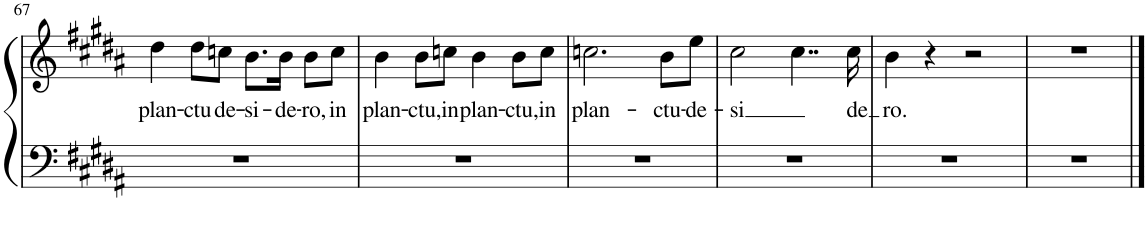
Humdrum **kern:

**kern	**kern	**text
*part1	*part1	*part1
*staff2	*staff1	*staff1
*I"Piano	*	*
*I'Pno.	*	*
!!LO:PB:g=z
*clefF4	*clefG2	*
*k[f#c#g#d#a#]	*k[f#c#g#d#a#]	*
*M4/4	*M4/4	*
*met(c)	*met(c)	*
=67	=67	=67
!	!	!LO:LY:b
1r	4dd#\	plan-
!	!	!LO:LY:b
.	8dd#\L	-ctu
!	!	!LO:LY:b
.	8ccn\J	de-
!	!	!LO:LY:b
.	8.b\L	-si-
!	!	!LO:LY:b
.	16b\Jk	-de-
!	!	!LO:LY:b
.	8b\L	-ro,
!	!	!LO:LY:b
.	8cc\J	in
=68	=68	=68
!	!	!LO:LY:b
1r	4b\	plan-
!	!	!LO:LY:b
.	8b\L	-ctu,
!	!	!LO:LY:b
.	8ccn\J	in
!	!	!LO:LY:b
.	4b\	plan-
!	!	!LO:LY:b
.	8b\L	-ctu,
!	!	!LO:LY:b
.	8cc\J	in
=69	=69	=69
!	!	!LO:LY:b
1r	2.ccn\	plan-
!	!	!LO:LY:b
.	8b\L	-ctu-
!	!	!LO:LY:b
.	8ee\J	-de-
=70	=70	=70
!	!	!LO:LY:b
1r	2cc#\	-si
.	4..cc#\	.
!	!	!LO:LY:b
.	16cc#\	de
=71	=71	=71
!	!	!LO:LY:b
1r	4b\	ro.
.	4r	.
.	2r	.
=72	=72	=72
1r	1r	.
==	==	==
*-	*-	*-
